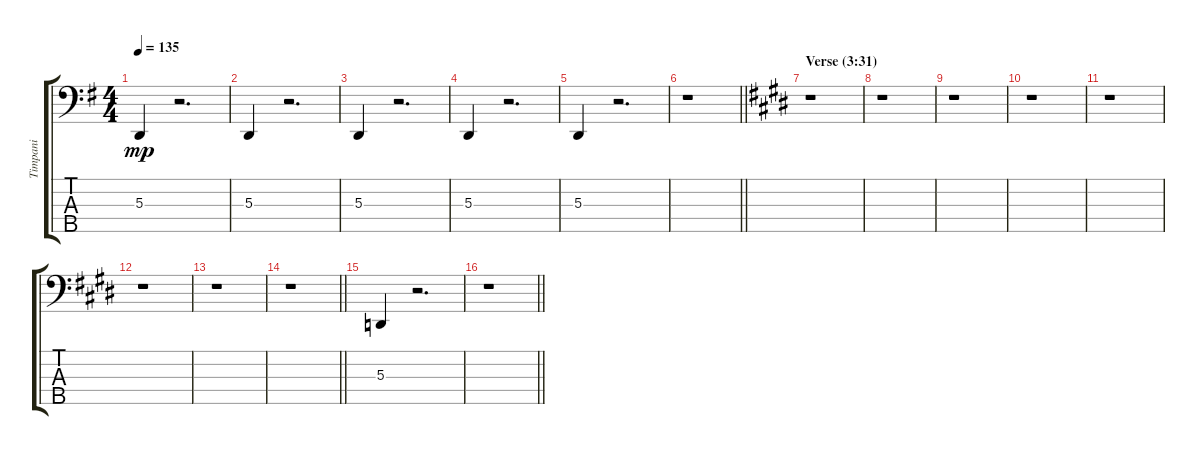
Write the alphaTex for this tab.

\track ("Timpani" "Timpani") {instrument timpani}
\staff {score tabs}
\tuning (G2 D2 A1 E1 B0) {hide}
\ts (4 4)
\tempo 135
\clef f4
\ks eminor
5.3.4{dy mp} r.2{d} |
5.3.4 r.2{d} |
5.3.4 r.2{d} |
5.3.4 r.2{d} |
5.3.4 r.2{d} |
\barLineRight lightlight
r.1 |
\section ("" "Verse (3:31)")
\ks c#minor
r.1 |
r.1 |
r.1 |
r.1 |
r.1 |
r.1 |
r.1 |
\barLineRight lightlight
r.1 |
5.3.4 r.2{d} |
\barLineRight lightlight
r.1
